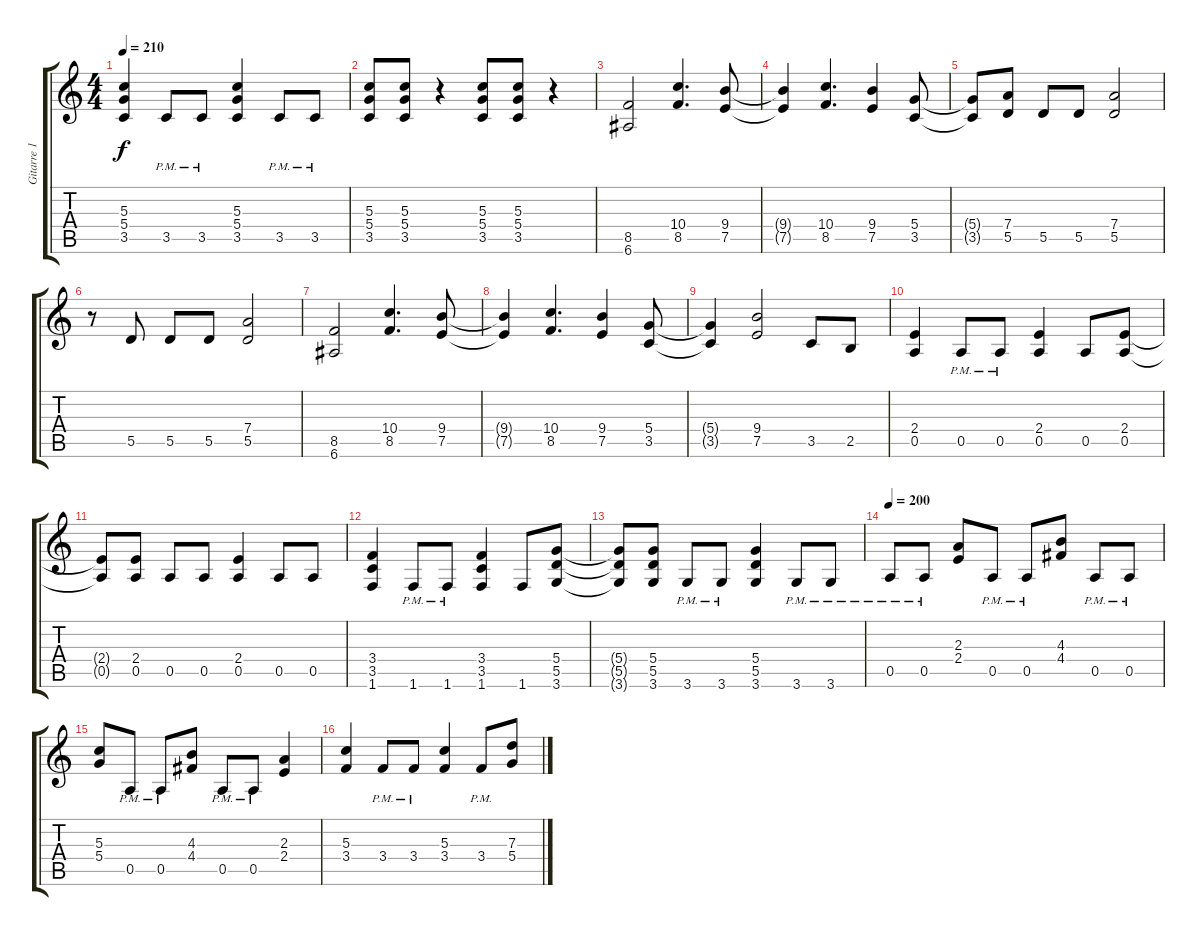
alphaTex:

\track ("Gitarre 1" "Gitarre 1") {instrument distortionguitar}
\staff {score tabs}
\tuning (E4 B3 G3 D3 A2 E2) {hide}
\ts (4 4)
\tempo 210
\clef g2
\ks c
(5.3 5.4 3.5).4{dy f} 3.5{pm}.8 3.5{pm}.8 (5.3 5.4 3.5).4 3.5{pm}.8 3.5{pm}.8 |
(5.3 5.4 3.5).8 (5.3 5.4 3.5).8 r.4 (5.3 5.4 3.5).8 (5.3 5.4 3.5).8 r.4 |
(8.5 6.6).2 (10.4 8.5).4{d} (9.4 7.5).8 |
(9.4{t} 7.5{t}).4 (10.4 8.5).4{d} (9.4 7.5).4 (5.4 3.5).8 |
(5.4{t} 3.5{t}).8 (7.4 5.5).8 5.5.8 5.5.8 (7.4 5.5).2 |
r.8 5.5.8 5.5.8 5.5.8 (7.4 5.5).2 |
(8.5 6.6).2 (10.4 8.5).4{d} (9.4 7.5).8 |
(9.4{t} 7.5{t}).4 (10.4 8.5).4{d} (9.4 7.5).4 (5.4 3.5).8 |
(5.4{t} 3.5{t}).4 (9.4 7.5).2 3.5.8 2.5.8 |
(2.4 0.5).4 0.5{pm}.8 0.5{pm}.8 (2.4 0.5).4 0.5.8 (2.4 0.5).8 |
(2.4{t} 0.5{t}).8 (2.4 0.5).8 0.5.8 0.5.8 (2.4 0.5).4 0.5.8 0.5.8 |
(3.4 3.5 1.6).4 1.6{pm}.8 1.6{pm}.8 (3.4 3.5 1.6).4 1.6.8 (5.4 5.5 3.6).8 |
(5.4{t} 5.5{t} 3.6{t}).8 (5.4 5.5 3.6).8 3.6{pm}.8 3.6{pm}.8 (5.4 5.5 3.6).4 3.6{pm}.8 3.6{pm}.8 |
\tempo 200
0.5{pm}.8 0.5{pm}.8 (2.3 2.4).8 0.5{pm}.8 0.5{pm}.8 (4.3 4.4).8 0.5{pm}.8 0.5{pm}.8 |
(5.3 5.4).8 0.5{pm}.8 0.5{pm}.8 (4.3 4.4).8 0.5{pm}.8 0.5{pm}.8 (2.3 2.4).4 |
(5.3 3.4).4 3.4{pm}.8 3.4{pm}.8 (5.3 3.4).4 3.4{pm}.8 (7.3 5.4).8
